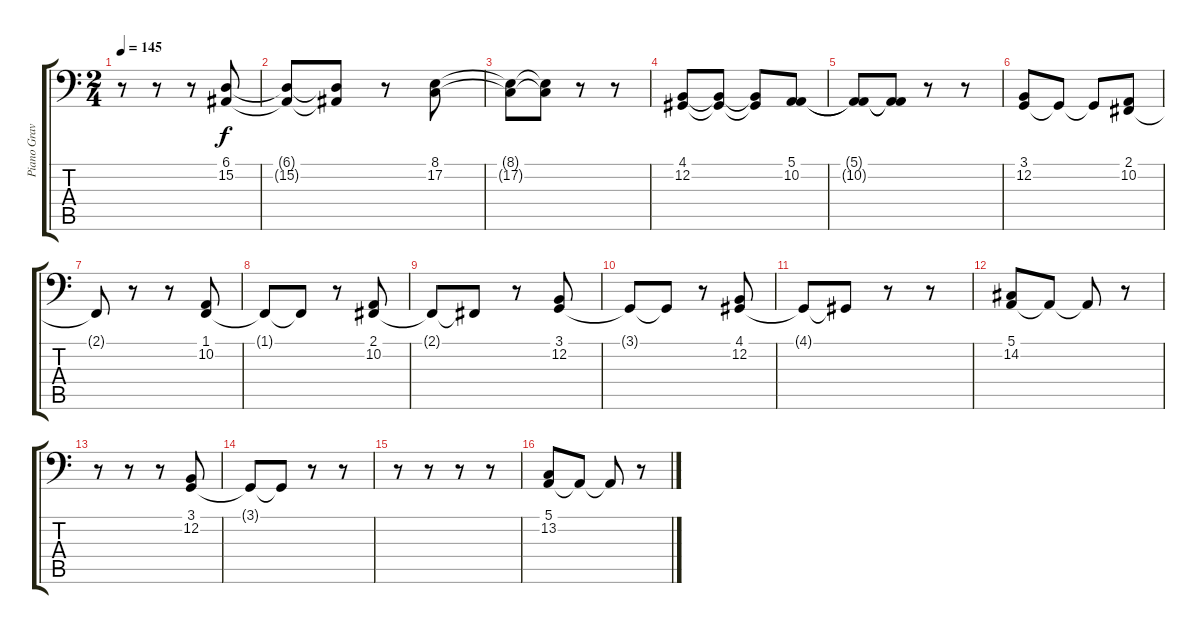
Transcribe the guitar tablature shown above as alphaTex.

\track ("Piano Graves" "Piano Grav") {instrument acousticgrandpiano}
\staff {score tabs}
\tuning (E2 B1 G1 D1 A0 E0) {hide}
\ts (2 4)
\tempo 145
\clef f4
\ks c
r.8{dy f} r.8 r.8 (6.1 15.2).8 |
(6.1{t} 15.2{t}).8 (6.1{t} 15.2{t}).8 r.8 (8.1 17.2).8 |
(8.1{t} 17.2{t}).8 (8.1{t} 17.2{t}).8 r.8 r.8 |
(4.1 12.2).8 (4.1{t} 12.2{t}).8 (4.1{t} 12.2{t}).8 (5.1 10.2).8 |
(5.1{t} 10.2{t}).8 (5.1{t} 10.2{t}).8 r.8 r.8 |
(3.1 12.2).8 3.1{t}.8 3.1{t}.8 (2.1 10.2).8 |
2.1{t}.8 r.8 r.8 (1.1 10.2).8 |
1.1{t}.8 1.1{t}.8 r.8 (2.1 10.2).8 |
2.1{t}.8 2.1{t}.8 r.8 (3.1 12.2).8 |
3.1{t}.8 3.1{t}.8 r.8 (4.1 12.2).8 |
4.1{t}.8 4.1{t}.8 r.8 r.8 |
(5.1 14.2).8 5.1{t}.8 5.1{t}.8 r.8 |
r.8 r.8 r.8 (3.1 12.2).8 |
3.1{t}.8 3.1{t}.8 r.8 r.8 |
r.8 r.8 r.8 r.8 |
(5.1 13.2).8 5.1{t}.8 5.1{t}.8 r.8
